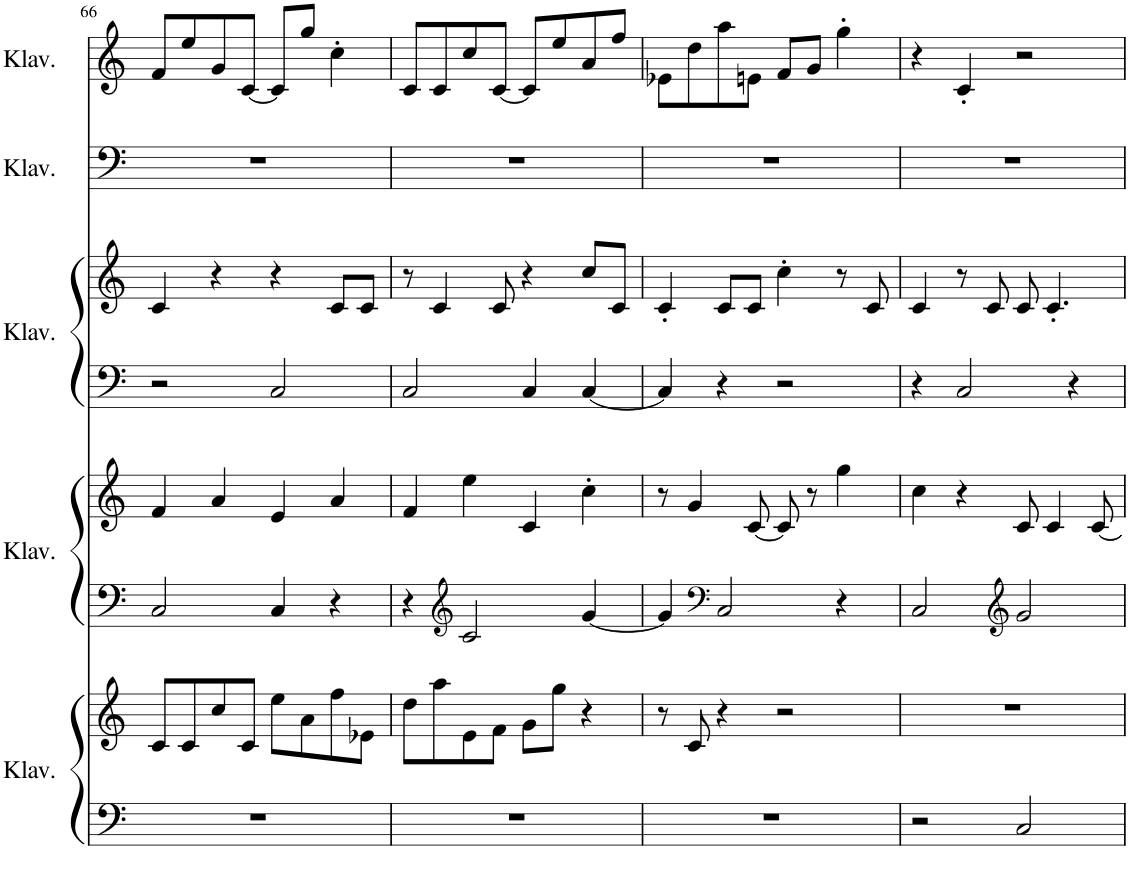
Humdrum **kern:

**kern	**kern	**kern	**kern	**kern	**kern	**kern	**kern
*part5	*part5	*part4	*part4	*part3	*part3	*part2	*part1
*staff8	*staff7	*staff6	*staff5	*staff4	*staff3	*staff2	*staff1
*I"Klavier	*	*I"Klavier	*	*I"Klavier	*	*I"Klavier	*I"Klavier
*I'Klav.	*	*I'Klav.	*	*I'Klav.	*	*I'Klav.	*I'Klav.
!!LO:PB:g=z
*clefF4	*clefG2	*clefF4	*clefG2	*clefF4	*clefG2	*clefF4	*clefG2
*k[]	*k[]	*k[]	*k[]	*k[]	*k[]	*k[]	*k[]
*M4/4	*M4/4	*M4/4	*M4/4	*M4/4	*M4/4	*M4/4	*M4/4
=66	=66	=66	=66	=66	=66	=66	=66
1r	8c/L	2C/	4f/	2r	4c/	1r	8f/L
.	8c/	.	.	.	.	.	8ee/
.	8cc/	.	4a/	.	4r	.	8g/
.	8c/J	.	.	.	.	.	[8c/J
.	8ee\L	4C/	4e/	2C/	4r	.	8c/L]
.	8a\	.	.	.	.	.	8gg/J
.	8ff\	4r	4a/	.	8c/L	.	4cc'\
.	8e-X\J	.	.	.	8c/J	.	.
=67	=67	=67	=67	=67	=67	=67	=67
1r	8dd\L	4r	4f/	2C/	8r	1r	8c/L
.	8aa\	.	.	.	4c/	.	8c/
*	*	*clefG2	*	*	*	*	*
.	8e\	2c/	4ee\	.	.	.	8cc/
.	8f\J	.	.	.	8c/	.	[8c/J
.	8g\L	.	4c/	4C/	4r	.	8c/L]
.	8gg\J	.	.	.	.	.	8ee/
.	4r	[4g/	4cc'\	[4C/	8cc/L	.	8a/
.	.	.	.	.	8c/J	.	8ff/J
=68	=68	=68	=68	=68	=68	=68	=68
1r	8r	4g/]	8r	4C/]	4c'/	1r	8e-X\L
.	8c/	.	4g/	.	.	.	8dd\
*	*	*clefF4	*	*	*	*	*
.	4r	2C/	.	4r	8c/L	.	8aa\
.	.	.	[8c/	.	8c/J	.	8en\J
.	2r	.	8c/]	2r	4cc'\	.	8f/L
.	.	.	8r	.	.	.	8g/J
.	.	4r	4gg\	.	8r	.	4gg'\
.	.	.	.	.	8c/	.	.
=69	=69	=69	=69	=69	=69	=69	=69
2r	1r	2C/	4cc\	4r	4c/	1r	4r
.	.	.	4r	2C/	8r	.	4c'/
.	.	.	.	.	8c/	.	.
*	*	*clefG2	*	*	*	*	*
2C/	.	2g/	8c/	.	8c/	.	2r
.	.	.	4c/	.	4.c'/	.	.
.	.	.	.	4r	.	.	.
.	.	.	[8c/	.	.	.	.
=	=	=	=	=	=	=	=
*-	*-	*-	*-	*-	*-	*-	*-
